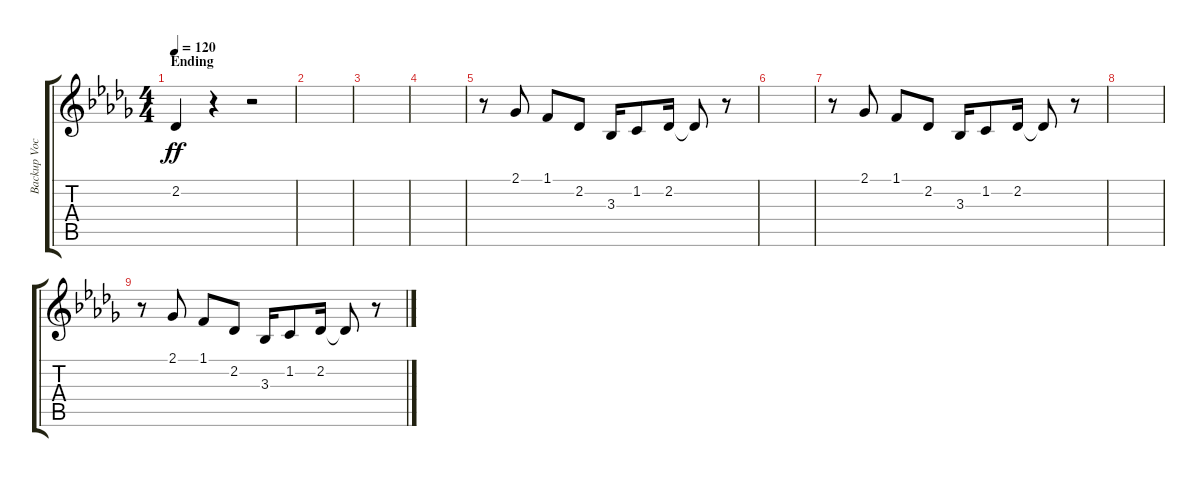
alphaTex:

\track ("Backup Vocals" "Backup Voc") {instrument altosax}
\staff {score tabs}
\tuning (E4 B3 G3 D3 A2 E2) {hide}
\ts (4 4)
\section ("" "Ending")
\tempo 120
\clef g2
\ks db
2.2.4{dy ff} r.4 r.2 |
|
|
|
r.8 2.1.8 1.1.8 2.2.8 3.3.16 1.2.8 2.2.16 2.2{t}.8 r.8 |
|
r.8 2.1.8 1.1.8 2.2.8 3.3.16 1.2.8 2.2.16 2.2{t}.8 r.8 |
|
r.8 2.1.8 1.1.8 2.2.8 3.3.16 1.2.8 2.2.16 2.2{t}.8 r.8
